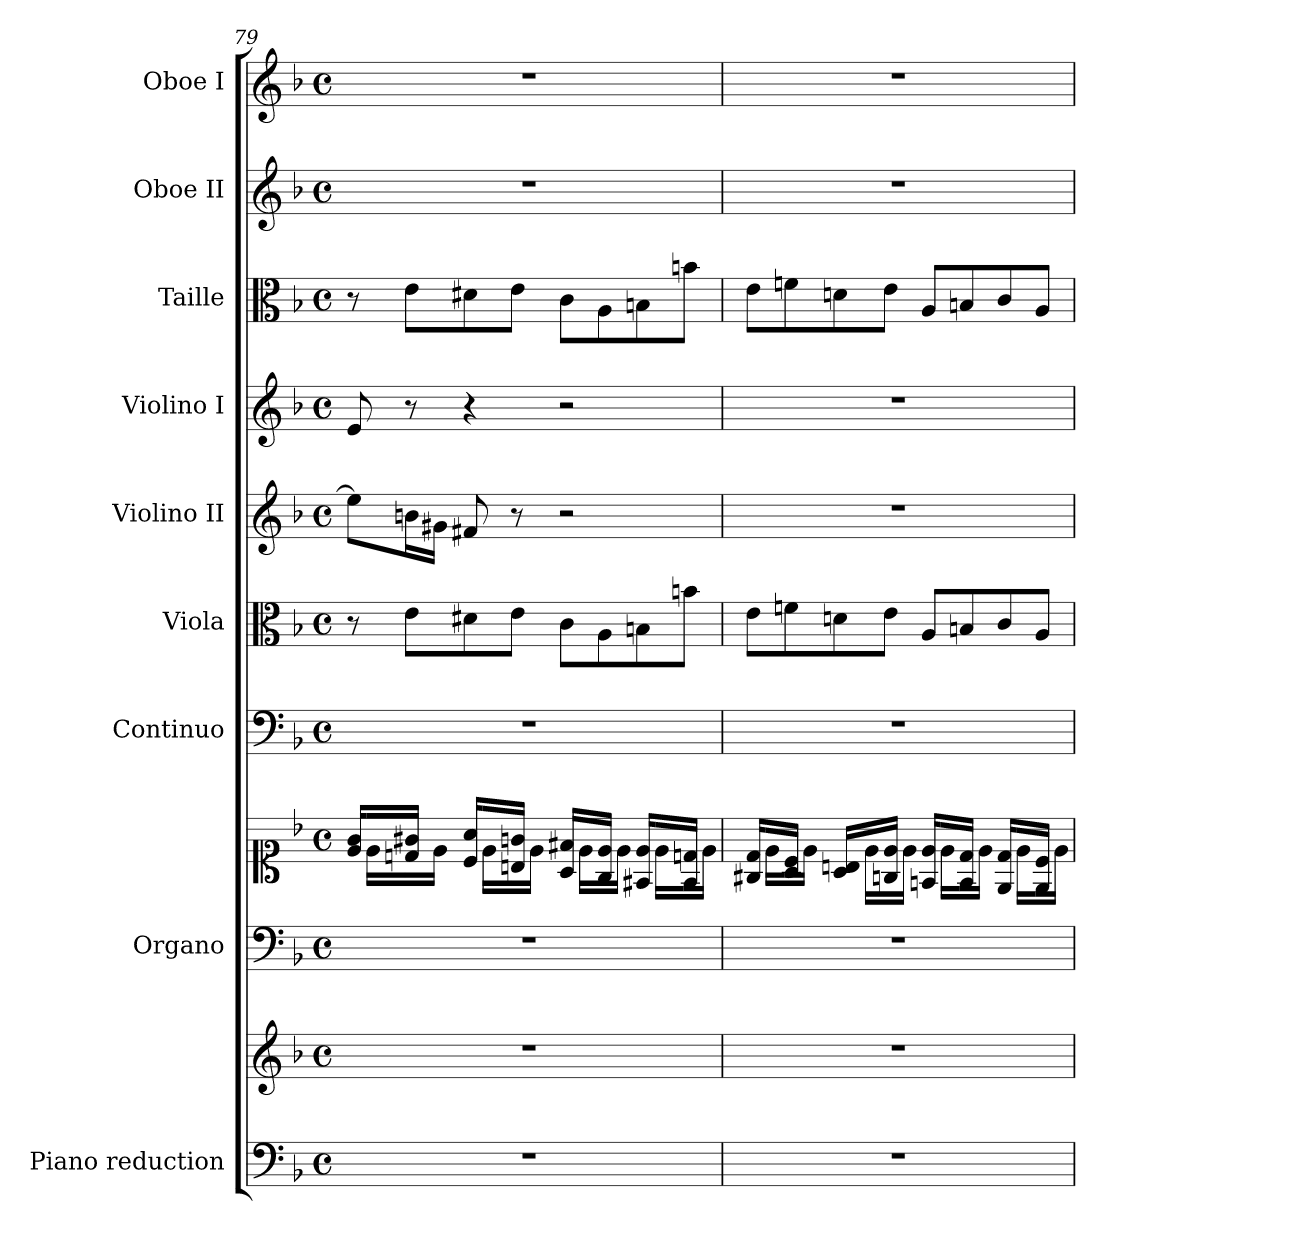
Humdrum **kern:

**kern	**kern	**kern	**kern	**kern	**kern	**kern	**kern	**kern	**kern	**kern
*part9	*part9	*part8	*part8	*part7	*part6	*part5	*part4	*part3	*part2	*part1
*staff11	*staff10	*staff9	*staff8	*staff7	*staff6	*staff5	*staff4	*staff3	*staff2	*staff1
*I"Piano reduction	*	*I"Organo	*	*I"Continuo	*I"Viola	*I"Violino II	*I"Violino I	*I"Taille	*I"Oboe II	*I"Oboe I
*I'Pno	*	*	*	*	*I'Vla	*I'Vln	*I'Vln	*	*I'Ob	*I'Ob
*clefF4	*clefG2	*clefF4	*clefC1	*clefF4	*clefC3	*clefG2	*clefG2	*clefC3	*clefG2	*clefG2
*k[b-]	*k[b-]	*k[b-]	*k[b-]	*k[b-]	*k[b-]	*k[b-]	*k[b-]	*k[b-]	*k[b-]	*k[b-]
*M4/4	*M4/4	*M4/4	*M4/4	*M4/4	*M4/4	*M4/4	*M4/4	*M4/4	*M4/4	*M4/4
*met(c)	*met(c)	*met(c)	*met(c)	*met(c)	*met(c)	*met(c)	*met(c)	*met(c)	*met(c)	*met(c)
=79	=79	=79	=79	=79	=79	=79	=79	=79	=79	=79
*	*	*	*^	*	*	*	*	*	*	*
1r	1r	1r	16e/ 16g/LL	16ryy	1r	8r	8ee\L]	8e/	8r	1r	1r
.	.	.	16ryy	16e\LL	.	.	.	.	.	.	.
.	.	.	16dn/ 16g#X/JJ	16ryy	.	8e\L	16bn\L	8r	8e\L	.	.
.	.	.	16ryy	16e\JJ	.	.	16g#X\JJ	.	.	.	.
.	.	.	16c/ 16a/LL	16ryy	.	8d#X\	8f#X/	4r	8d#X\	.	.
.	.	.	16ryy	16e\LL	.	.	.	.	.	.	.
.	.	.	16Bn/ 16gn/JJ	16ryy	.	8e\J	8r	.	8e\J	.	.
.	.	.	16ryy	16e\JJ	.	.	.	.	.	.	.
.	.	.	16A/ 16f#X/LL	16ryy	.	8c\L	2r	2r	8c\L	.	.
.	.	.	16ryy	16e\LL	.	.	.	.	.	.	.
.	.	.	16G/ 16e/JJ	16ryy	.	8A\	.	.	8A\	.	.
.	.	.	16ryy	16e\JJ	.	.	.	.	.	.	.
.	.	.	16F#X/ 16e/LL	16ryy	.	8Bn\	.	.	8Bn\	.	.
.	.	.	16ryy	16e\LL	.	.	.	.	.	.	.
.	.	.	16F#/ 16dn/JJ	16ryy	.	8bn\J	.	.	8bn\J	.	.
.	.	.	16ryy	16e\JJ	.	.	.	.	.	.	.
=80	=80	=80	=80	=80	=80	=80	=80	=80	=80	=80	=80
1r	1r	1r	16G#X/ 16d/LL	16ryy	1r	8e\L	1r	1r	8e\L	1r	1r
.	.	.	16ryy	16e\LL	.	.	.	.	.	.	.
.	.	.	16A/ 16c/JJ	16ryy	.	8fn\	.	.	8fn\	.	.
.	.	.	16ryy	16e\JJ	.	.	.	.	.	.	.
.	.	.	16A/ 16Bn/LL	16ryy	.	8dn\	.	.	8dn\	.	.
.	.	.	16ryy	16e\LL	.	.	.	.	.	.	.
.	.	.	16Gn/ 16e/JJ	16ryy	.	8e\J	.	.	8e\J	.	.
.	.	.	16ryy	16e\JJ	.	.	.	.	.	.	.
.	.	.	16Fn/ 16e/LL	16ryy	.	8A/L	.	.	8A/L	.	.
.	.	.	16ryy	16e\LL	.	.	.	.	.	.	.
.	.	.	16F/ 16d/JJ	16ryy	.	8Bn/	.	.	8Bn/	.	.
.	.	.	16ryy	16e\JJ	.	.	.	.	.	.	.
.	.	.	16E/ 16d/LL	16ryy	.	8c/	.	.	8c/	.	.
.	.	.	16ryy	16e\LL	.	.	.	.	.	.	.
.	.	.	16E/ 16c/JJ	16ryy	.	8A/J	.	.	8A/J	.	.
.	.	.	16ryy	16e\JJ	.	.	.	.	.	.	.
*	*	*	*v	*v	*	*	*	*	*	*	*
=	=	=	=	=	=	=	=	=	=	=
*-	*-	*-	*-	*-	*-	*-	*-	*-	*-	*-
